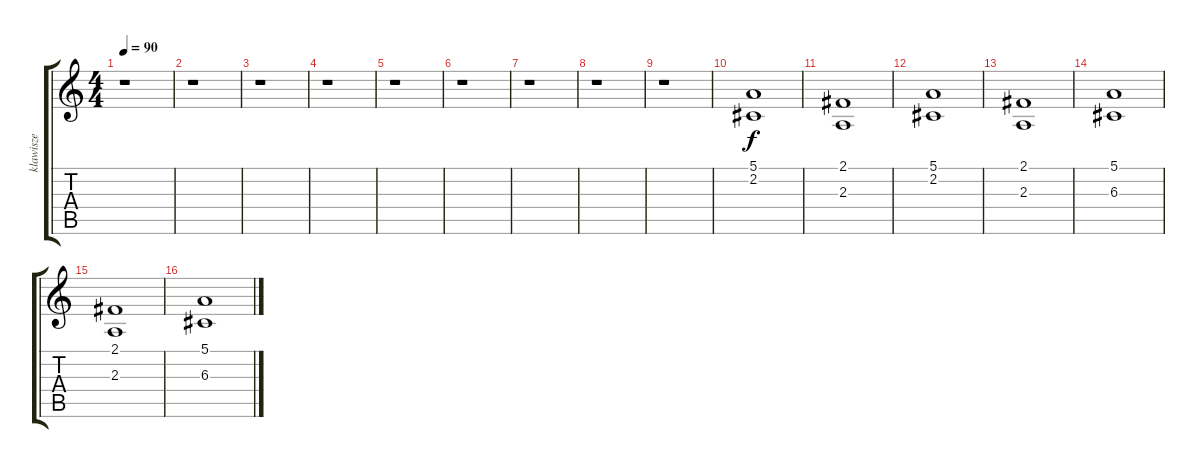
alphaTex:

\track ("klawisze" "klawisze") {instrument pad1newage}
\staff {score tabs}
\tuning (E4 B3 G3 D3 A2 E2) {hide}
\ts (4 4)
\tempo 90
\clef g2
\ks c
r.1{dy f instrument pad1newage} |
r.1 |
r.1 |
r.1 |
r.1 |
r.1 |
r.1 |
r.1 |
r.1 |
(5.1 2.2).1 |
(2.1 2.3).1 |
(5.1 2.2).1 |
(2.1 2.3).1 |
(5.1 6.3).1 |
(2.1 2.3).1 |
(5.1 6.3).1
